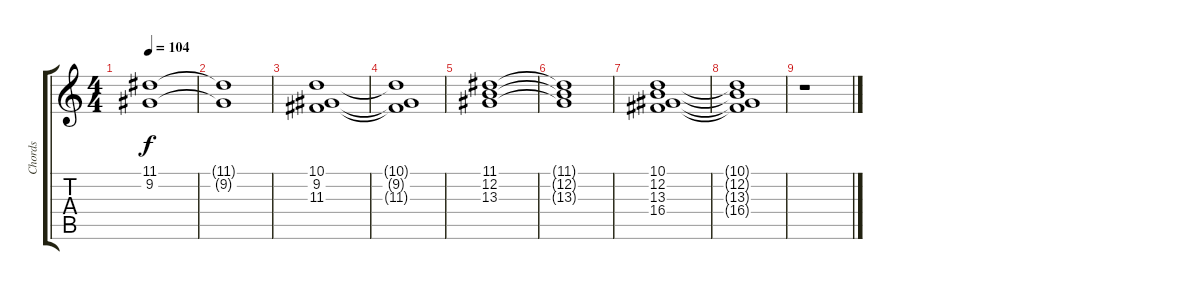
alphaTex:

\track ("Chords" "Chords") {instrument pad2warm}
\staff {score tabs}
\tuning (E4 B3 G3 D3 A2 E2) {hide}
\ts (4 4)
\tempo 104
\clef g2
\ks c
(11.1 9.2).1{dy f} |
(11.1{t} 9.2{t}).1 |
(10.1 9.2 11.3).1 |
(10.1{t} 9.2{t} 11.3{t}).1 |
(11.1 12.2 13.3).1 |
(11.1{t} 12.2{t} 13.3{t}).1 |
(10.1 12.2 13.3 16.4).1 |
(10.1{t} 12.2{t} 13.3{t} 16.4{t}).1 |
r.1
